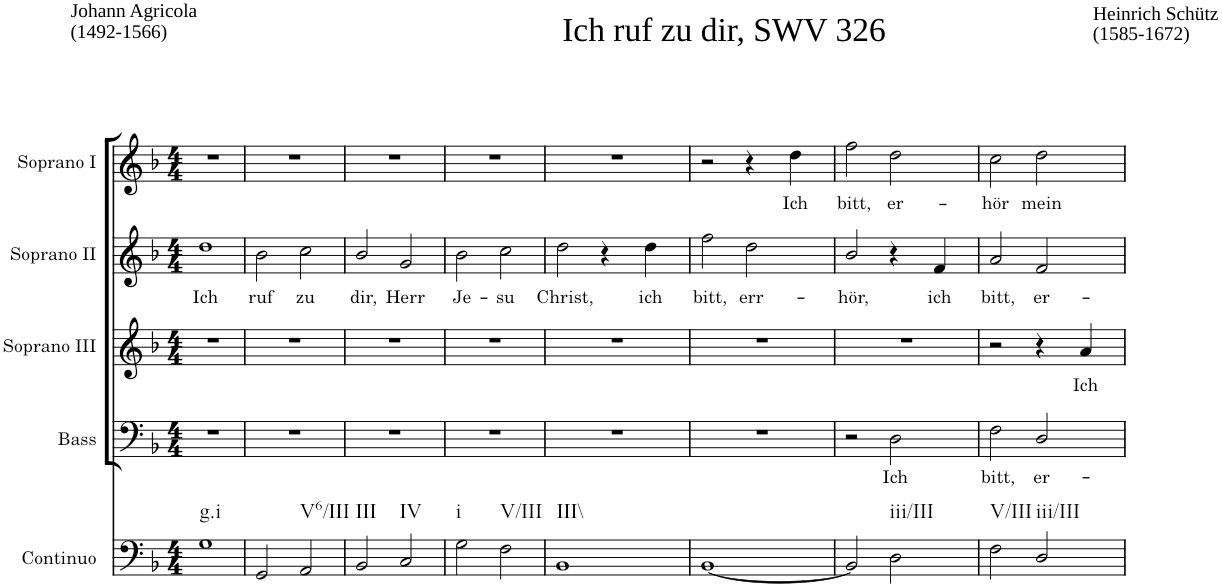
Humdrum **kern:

**kern	**kern	**text	**kern	**text	**kern	**text	**kern	**text
*part5	*part4	*part4	*part3	*part3	*part2	*part2	*part1	*part1
*staff5	*staff4	*staff4	*staff3	*staff3	*staff2	*staff2	*staff1	*staff1
*I"Continuo	*I"Bass	*	*I"Soprano III	*	*I"Soprano II	*	*I"Soprano I	*
*	*I'B	*	*I'S III	*	*I'S II	*	*I'S I	*
*clefF4	*clefF4	*	*clefG2	*	*clefG2	*	*clefG2	*
*k[b-]	*k[b-]	*	*k[b-]	*	*k[b-]	*	*k[b-]	*
*M4/4	*M4/4	*	*M4/4	*	*M4/4	*	*M4/4	*
=1	=1	=1	=1	=1	=1	=1	=1	=1
!	!	!	!	!	!	!	!LO:TX:a:t=Ich ruf zu dir, SWV 326	!
!	!	!	!	!	!	!	!LO:TX:a:t=Heinrich Schütz	!
!	!	!	!	!	!	!	!LO:TX:a:t=(1585-1672)	!
!	!	!	!	!	!	!	!LO:TX:a:t=Johann Agricola	!
!	!	!	!	!	!	!	!LO:TX:a:t=(1492-1566)	!
!LO:TX:b:t=g.i	!	!	!	!	!	!	!	!
!	!	!	!	!	!	!LO:LY:b	!	!
1G	1r	.	1r	.	1dd	Ich	1r	.
=2	=2	=2	=2	=2	=2	=2	=2	=2
!	!	!	!	!	!	!LO:LY:b	!	!
2GG/	1r	.	1r	.	2b-\	ruf	1r	.
!LO:TX:b:t=V6/III	!	!	!	!	!	!	!	!
!	!	!	!	!	!	!LO:LY:b	!	!
2AA/	.	.	.	.	2cc\	zu	.	.
=3	=3	=3	=3	=3	=3	=3	=3	=3
!LO:TX:b:t=III	!	!	!	!	!	!	!	!
!	!	!	!	!	!	!LO:LY:b	!	!
2BB-/	1r	.	1r	.	2b-/	dir,	1r	.
!LO:TX:b:t=IV	!	!	!	!	!	!	!	!
!	!	!	!	!	!	!LO:LY:b	!	!
2C/	.	.	.	.	2g/	Herr	.	.
=4	=4	=4	=4	=4	=4	=4	=4	=4
!LO:TX:b:t=i	!	!	!	!	!	!	!	!
!	!	!	!	!	!	!LO:LY:b	!	!
2G\	1r	.	1r	.	2b-\	Je-	1r	.
!LO:TX:b:t=V/III	!	!	!	!	!	!	!	!
!	!	!	!	!	!	!LO:LY:b	!	!
2F\	.	.	.	.	2cc\	su	.	.
=5	=5	=5	=5	=5	=5	=5	=5	=5
!LO:TX:b:t=III\\	!	!	!	!	!	!	!	!
!	!	!	!	!	!	!LO:LY:b	!	!
1BB-	1r	.	1r	.	2dd\	Christ,	1r	.
.	.	.	.	.	4r	.	.	.
!	!	!	!	!	!	!LO:LY:b	!	!
.	.	.	.	.	4dd\	ich	.	.
=6	=6	=6	=6	=6	=6	=6	=6	=6
!	!	!	!	!	!	!LO:LY:b	!	!
[1BB-	1r	.	1r	.	2ff\	bitt,	2r	.
!	!	!	!	!	!	!LO:LY:b	!	!
.	.	.	.	.	2dd\	err-	4r	.
!	!	!	!	!	!	!	!	!LO:LY:b
.	.	.	.	.	.	.	4dd\	Ich
=7	=7	=7	=7	=7	=7	=7	=7	=7
!	!	!	!	!	!	!LO:LY:b	!	!LO:LY:b
2BB-/]	2r	.	1r	.	2b-/	hör,	2ff\	bitt,
!LO:TX:b:t=iii/III	!	!	!	!	!	!	!	!
!	!	!LO:LY:b	!	!	!	!	!	!LO:LY:b
2D\	2D\	Ich	.	.	4r	.	2dd\	er-
!	!	!	!	!	!	!LO:LY:b	!	!
.	.	.	.	.	4f/	ich	.	.
=8	=8	=8	=8	=8	=8	=8	=8	=8
!LO:TX:b:t=V/III	!	!	!	!	!	!	!	!
!	!	!LO:LY:b	!	!	!	!LO:LY:b	!	!LO:LY:b
2F\	2F\	bitt,	2r	.	2a/	bitt,	2cc\	hör
!LO:TX:b:t=iii/III	!	!	!	!	!	!	!	!
!	!	!LO:LY:b	!	!	!	!LO:LY:b	!	!LO:LY:b
2D/	2D/	er-	4r	.	2f/	er-	2dd\	mein
!	!	!	!	!LO:LY:b	!	!	!	!
.	.	.	4a/	Ich	.	.	.	.
=	=	=	=	=	=	=	=	=
*-	*-	*-	*-	*-	*-	*-	*-	*-
